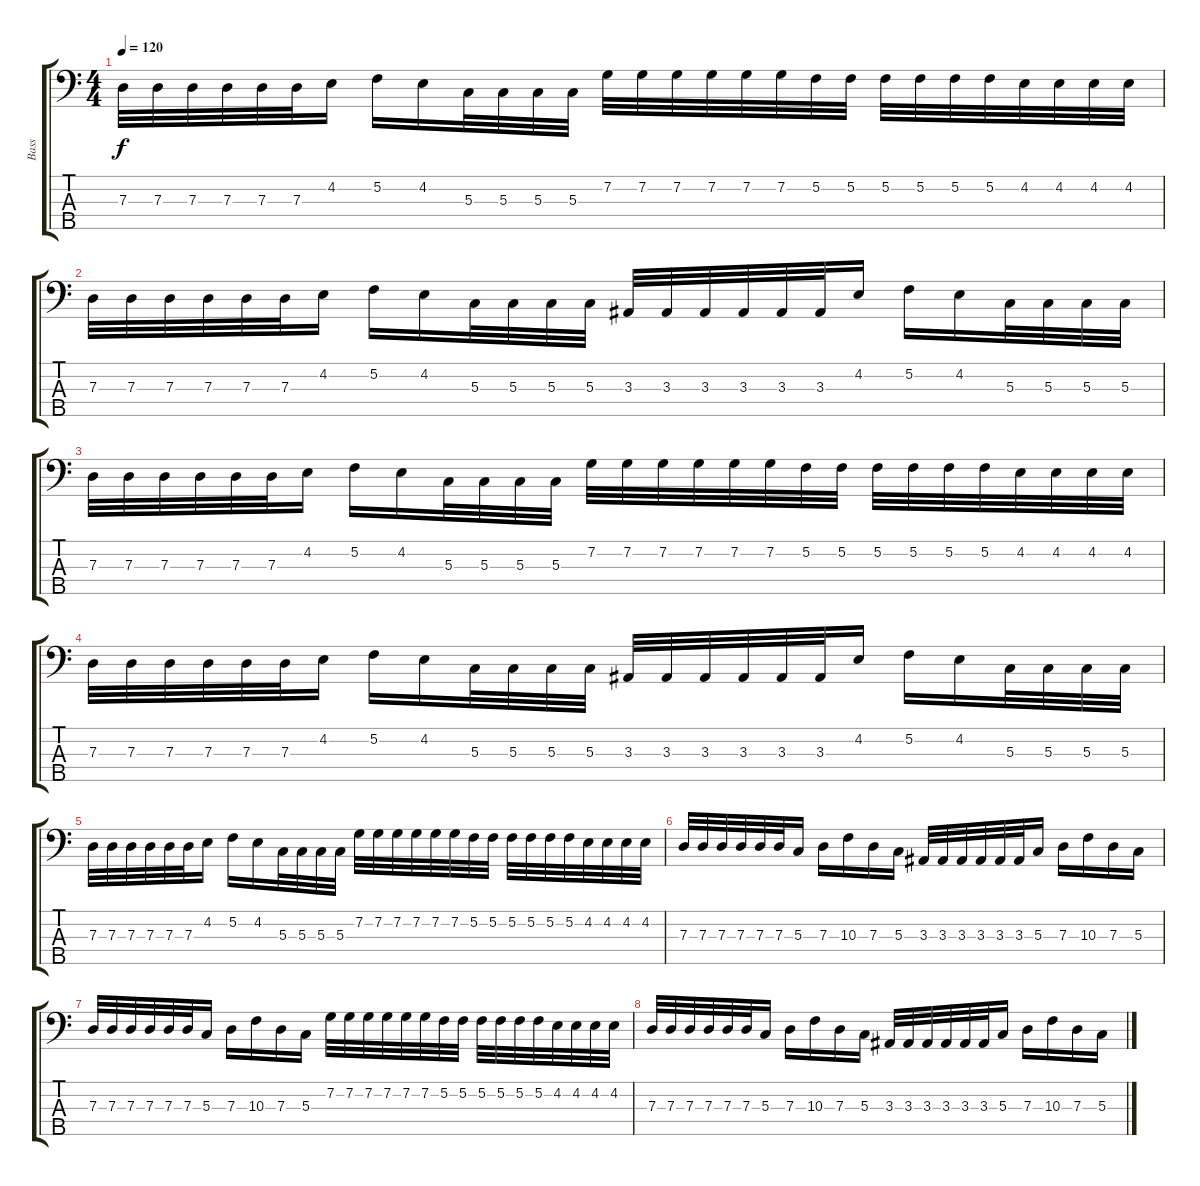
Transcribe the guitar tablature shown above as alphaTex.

\track ("Bass" "Bass") {instrument electricbasspick}
\staff {score tabs}
\tuning (F2 C2 G1 D1 A0) {hide}
\ts (4 4)
\tempo 120
\clef f4
\ks c
7.3.32{dy f} 7.3.32 7.3.32 7.3.32 7.3.32 7.3.32 4.2.16 5.2.16 4.2.16 5.3.32 5.3.32 5.3.32 5.3.32 7.2.32 7.2.32 7.2.32 7.2.32 7.2.32 7.2.32 5.2.32 5.2.32 5.2.32 5.2.32 5.2.32 5.2.32 4.2.32 4.2.32 4.2.32 4.2.32 |
7.3.32 7.3.32 7.3.32 7.3.32 7.3.32 7.3.32 4.2.16 5.2.16 4.2.16 5.3.32 5.3.32 5.3.32 5.3.32 3.3.32 3.3.32 3.3.32 3.3.32 3.3.32 3.3.32 4.2.16 5.2.16 4.2.16 5.3.32 5.3.32 5.3.32 5.3.32 |
7.3.32 7.3.32 7.3.32 7.3.32 7.3.32 7.3.32 4.2.16 5.2.16 4.2.16 5.3.32 5.3.32 5.3.32 5.3.32 7.2.32 7.2.32 7.2.32 7.2.32 7.2.32 7.2.32 5.2.32 5.2.32 5.2.32 5.2.32 5.2.32 5.2.32 4.2.32 4.2.32 4.2.32 4.2.32 |
7.3.32 7.3.32 7.3.32 7.3.32 7.3.32 7.3.32 4.2.16 5.2.16 4.2.16 5.3.32 5.3.32 5.3.32 5.3.32 3.3.32 3.3.32 3.3.32 3.3.32 3.3.32 3.3.32 4.2.16 5.2.16 4.2.16 5.3.32 5.3.32 5.3.32 5.3.32 |
7.3.32 7.3.32 7.3.32 7.3.32 7.3.32 7.3.32 4.2.16 5.2.16 4.2.16 5.3.32 5.3.32 5.3.32 5.3.32 7.2.32 7.2.32 7.2.32 7.2.32 7.2.32 7.2.32 5.2.32 5.2.32 5.2.32 5.2.32 5.2.32 5.2.32 4.2.32 4.2.32 4.2.32 4.2.32 |
7.3.32 7.3.32 7.3.32 7.3.32 7.3.32 7.3.32 5.3.16 7.3.16 10.3.16 7.3.16 5.3.16 3.3.32 3.3.32 3.3.32 3.3.32 3.3.32 3.3.32 5.3.16 7.3.16 10.3.16 7.3.16 5.3.16 |
7.3.32 7.3.32 7.3.32 7.3.32 7.3.32 7.3.32 5.3.16 7.3.16 10.3.16 7.3.16 5.3.16 7.2.32 7.2.32 7.2.32 7.2.32 7.2.32 7.2.32 5.2.32 5.2.32 5.2.32 5.2.32 5.2.32 5.2.32 4.2.32 4.2.32 4.2.32 4.2.32 |
7.3.32 7.3.32 7.3.32 7.3.32 7.3.32 7.3.32 5.3.16 7.3.16 10.3.16 7.3.16 5.3.16 3.3.32 3.3.32 3.3.32 3.3.32 3.3.32 3.3.32 5.3.16 7.3.16 10.3.16 7.3.16 5.3.16
